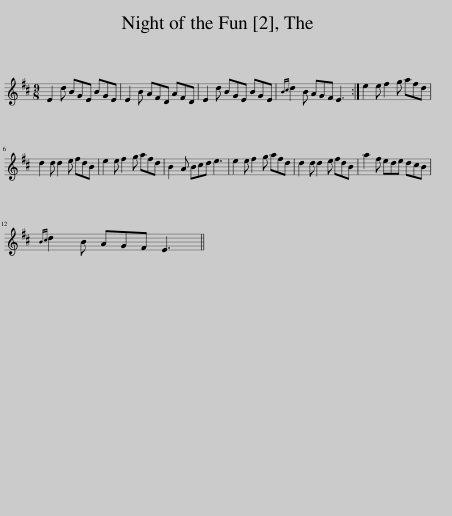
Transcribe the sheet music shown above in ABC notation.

X:1
L:1/8
M:9/8
I:linebreak $
K:D
V:1 treble
V:1
 E2 d BGE BGE | E2 B AFD AFD | E2 d BGE BGE |{Bc} d2 B AGF E3 :| e2 e f2 g afd |$ %5
 d2 d d2 e fdB | e2 e f2 g afd | B2 A Bcd e3 | e2 e f2 g afd | d2 d d2 e fdB | %10
 a2 f ede dcB |${Bc} d2 B AGF E3 || %12
